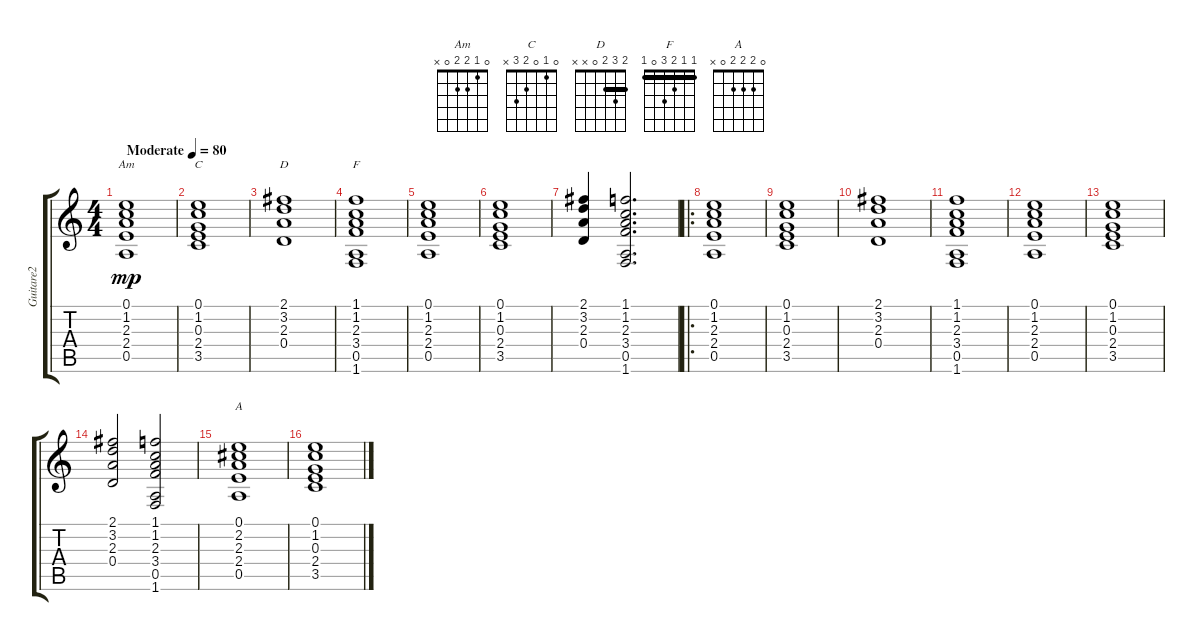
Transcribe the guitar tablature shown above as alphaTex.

\track ("Guitare2" "Guitare2") {instrument acousticguitarnylon}
\staff {score tabs}
\tuning (E4 B3 G3 D3 A2 E2) {hide}
\chord ("Am" 0 1 2 2 0 x)
\chord ("C" 0 1 0 2 3 x)
\chord ("D" 2 3 2 0 x x) {barre 2}
\chord ("F" 1 1 2 3 0 1) {barre 1}
\chord ("A" 0 2 2 2 0 x)
\ts (4 4)
\tempo (80 "Moderate")
\clef g2
\ks c
(0.1 1.2 2.3 2.4 0.5).1{ch "Am" dy mp instrument acousticguitarnylon} |
(0.1 1.2 0.3 2.4 3.5).1{ch "C"} |
(2.1 3.2 2.3 0.4).1{ch "D"} |
(1.1 1.2 2.3 3.4 0.5 1.6).1{ch "F"} |
(0.1 1.2 2.3 2.4 0.5).1 |
(0.1 1.2 0.3 2.4 3.5).1 |
(2.1 3.2 2.3 0.4).4 (1.1 1.2 2.3 3.4 0.5 1.6).2{d} |
\ro
(0.1 1.2 2.3 2.4 0.5).1 |
(0.1 1.2 0.3 2.4 3.5).1 |
(2.1 3.2 2.3 0.4).1 |
(1.1 1.2 2.3 3.4 0.5 1.6).1 |
(0.1 1.2 2.3 2.4 0.5).1 |
(0.1 1.2 0.3 2.4 3.5).1 |
(2.1 3.2 2.3 0.4).2 (1.1 1.2 2.3 3.4 0.5 1.6).2 |
(0.1 2.2 2.3 2.4 0.5).1{ch "A"} |
(0.1 1.2 0.3 2.4 3.5).1
